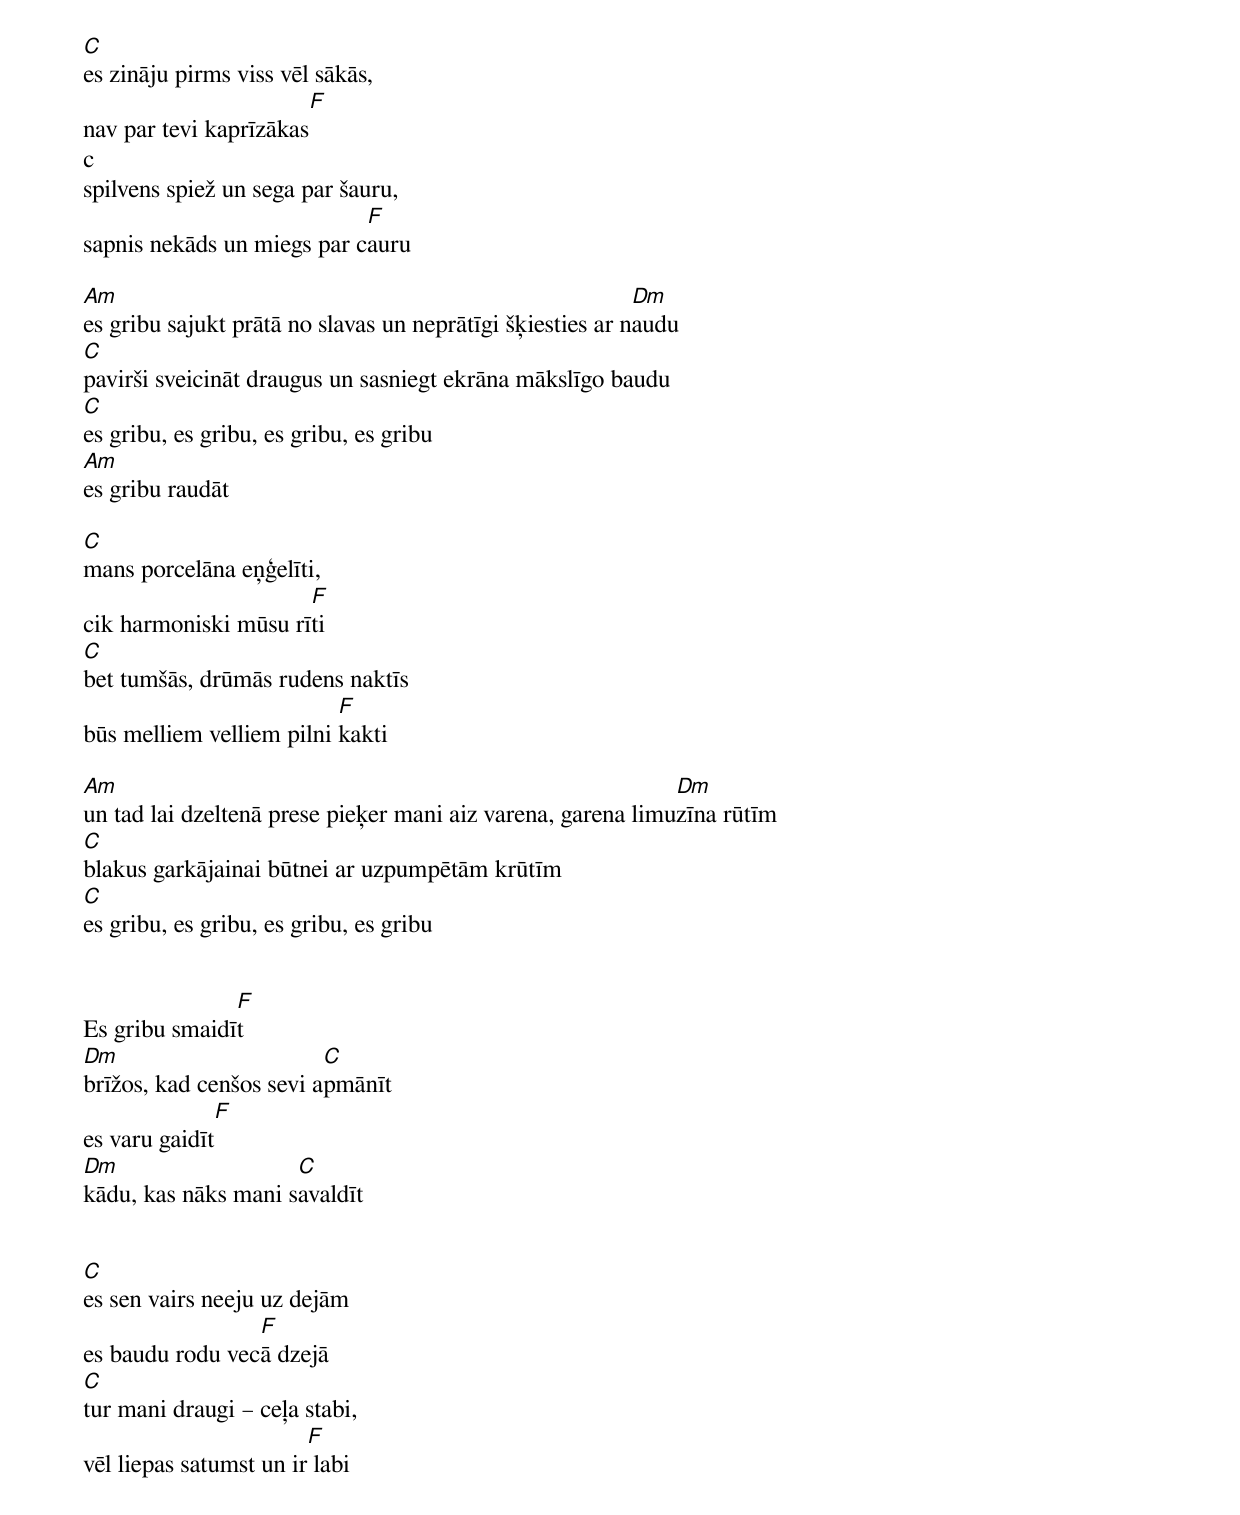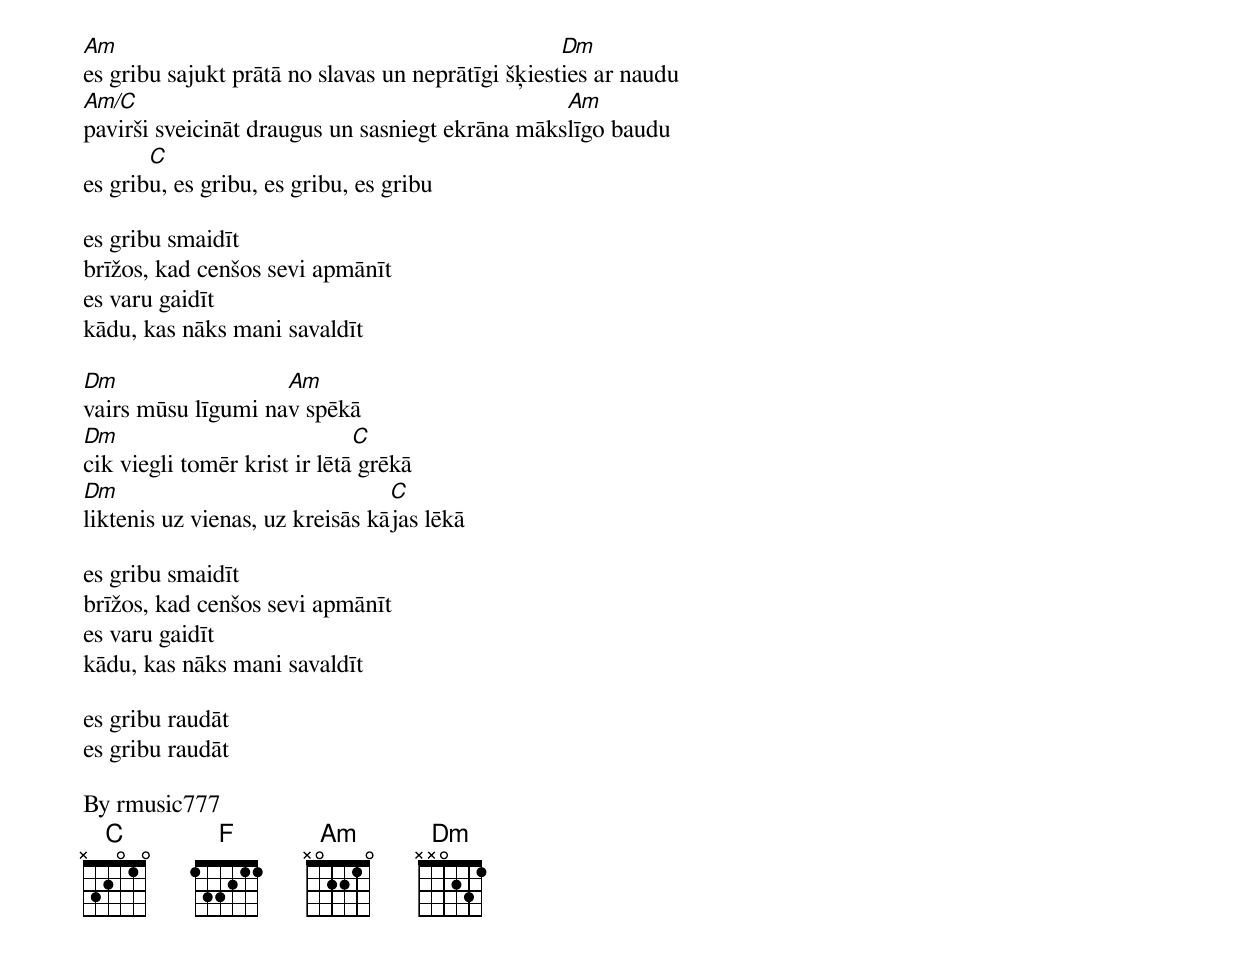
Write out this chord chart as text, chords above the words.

C
es zināju pirms viss vēl sākās,
                       F
nav par tevi kaprīzākas
c
spilvens spiež un sega par šauru,
                            F
sapnis nekāds un miegs par cauru

Am        			                           Dm
es gribu sajukt prātā no slavas un neprātīgi šķiesties ar naudu
C
pavirši sveicināt draugus un sasniegt ekrāna mākslīgo baudu
C
es gribu, es gribu, es gribu, es gribu
Am
es gribu raudāt

C
mans porcelāna eņģelīti,
                      F
cik harmoniski mūsu rīti
C
bet tumšās, drūmās rudens naktīs
  		          F
būs melliem velliem pilni kakti

Am						             Dm
un tad lai dzeltenā prese pieķer mani aiz varena, garena limuzīna rūtīm
C
blakus garkājainai būtnei ar uzpumpētām krūtīm
C
es gribu, es gribu, es gribu, es gribu


               F
Es gribu smaidīt
Dm                       C
brīžos, kad cenšos sevi apmānīt
              F
es varu gaidīt
Dm		     C
kādu, kas nāks mani savaldīt


C
es sen vairs neeju uz dejām
 		 F
es baudu rodu vecā dzejā
C
tur mani draugi – ceļa stabi,
       		        F
vēl liepas satumst un ir labi


Am					           Dm
es gribu sajukt prātā no slavas un neprātīgi šķiesties ar naudu
Am/C					         Am
pavirši sveicināt draugus un sasniegt ekrāna mākslīgo baudu
       C
es gribu, es gribu, es gribu, es gribu

es gribu smaidīt
brīžos, kad cenšos sevi apmānīt
es varu gaidīt
kādu, kas nāks mani savaldīt

Dm		    Am
vairs mūsu līgumi nav spēkā
Dm		              C
cik viegli tomēr krist ir lētā grēkā
Dm			         C
liktenis uz vienas, uz kreisās kājas lēkā

es gribu smaidīt
brīžos, kad cenšos sevi apmānīt
es varu gaidīt
kādu, kas nāks mani savaldīt

es gribu raudāt
es gribu raudāt

By rmusic777
